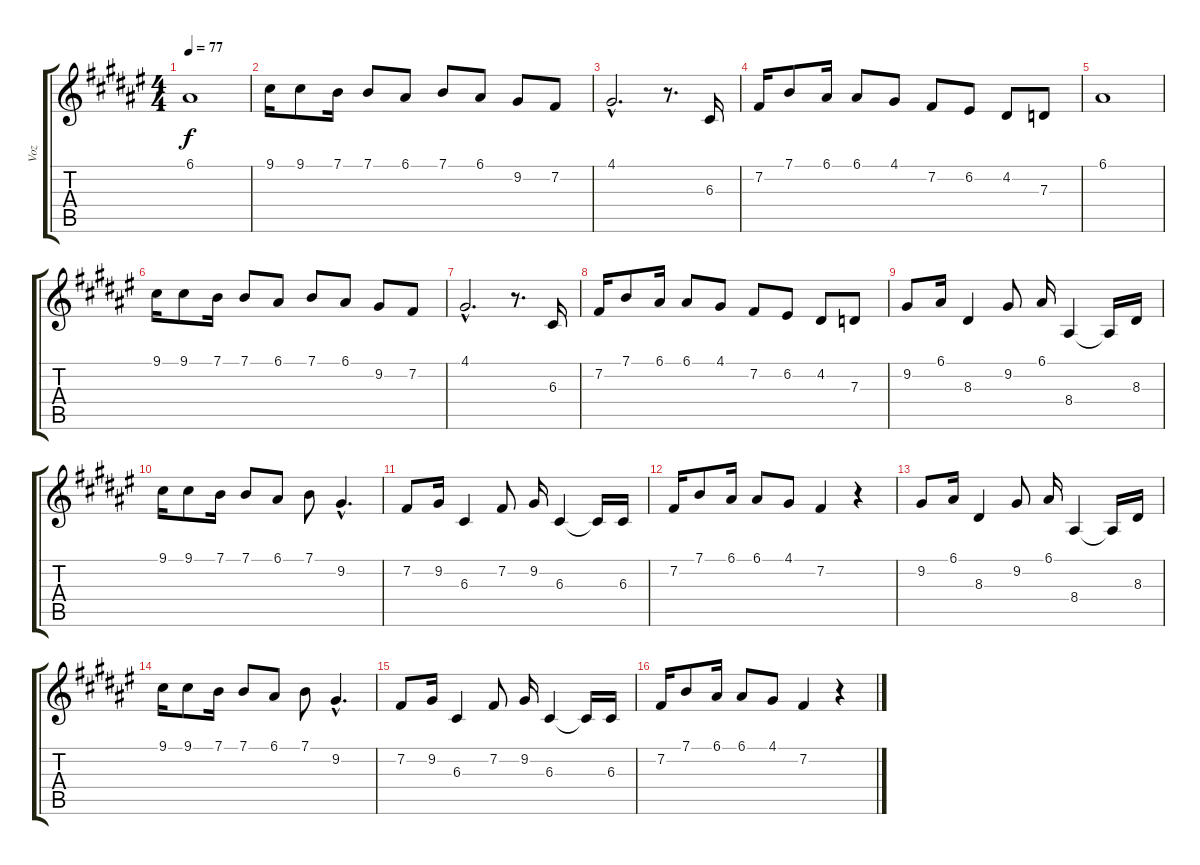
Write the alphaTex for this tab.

\track ("Voz" "Voz") {instrument shakuhachi}
\staff {score tabs}
\tuning (E4 B3 G3 D3 A2 E2) {hide}
\ts (4 4)
\tempo 77
\clef g2
\ks d#minor
6.1.1{dy f} |
9.1.16 9.1.8 7.1.16 7.1.8 6.1.8 7.1.8 6.1.8 9.2.8 7.2.8 |
4.1{hac}.2{d} r.8{d} 6.3.16 |
7.2.16 7.1.8 6.1.16 6.1.8 4.1.8 7.2.8 6.2.8 4.2.8 7.3.8 |
6.1.1 |
9.1.16 9.1.8 7.1.16 7.1.8 6.1.8 7.1.8 6.1.8 9.2.8 7.2.8 |
4.1{hac}.2{d} r.8{d} 6.3.16 |
7.2.16 7.1.8 6.1.16 6.1.8 4.1.8 7.2.8 6.2.8 4.2.8 7.3.8 |
9.2.8 6.1.16 8.3.4 9.2.8 6.1.16 8.4.4 8.4{t}.16 8.3.16 |
9.1.16 9.1.8 7.1.16 7.1.8 6.1.8 7.1.8 9.2{hac}.4{d} |
7.2.8 9.2.16 6.3.4 7.2.8 9.2.16 6.3.4 6.3{t}.16 6.3.16 |
7.2.16 7.1.8 6.1.16 6.1.8 4.1.8 7.2.4 r.4 |
9.2.8 6.1.16 8.3.4 9.2.8 6.1.16 8.4.4 8.4{t}.16 8.3.16 |
9.1.16 9.1.8 7.1.16 7.1.8 6.1.8 7.1.8 9.2{hac}.4{d} |
7.2.8 9.2.16 6.3.4 7.2.8 9.2.16 6.3.4 6.3{t}.16 6.3.16 |
7.2.16 7.1.8 6.1.16 6.1.8 4.1.8 7.2.4 r.4
